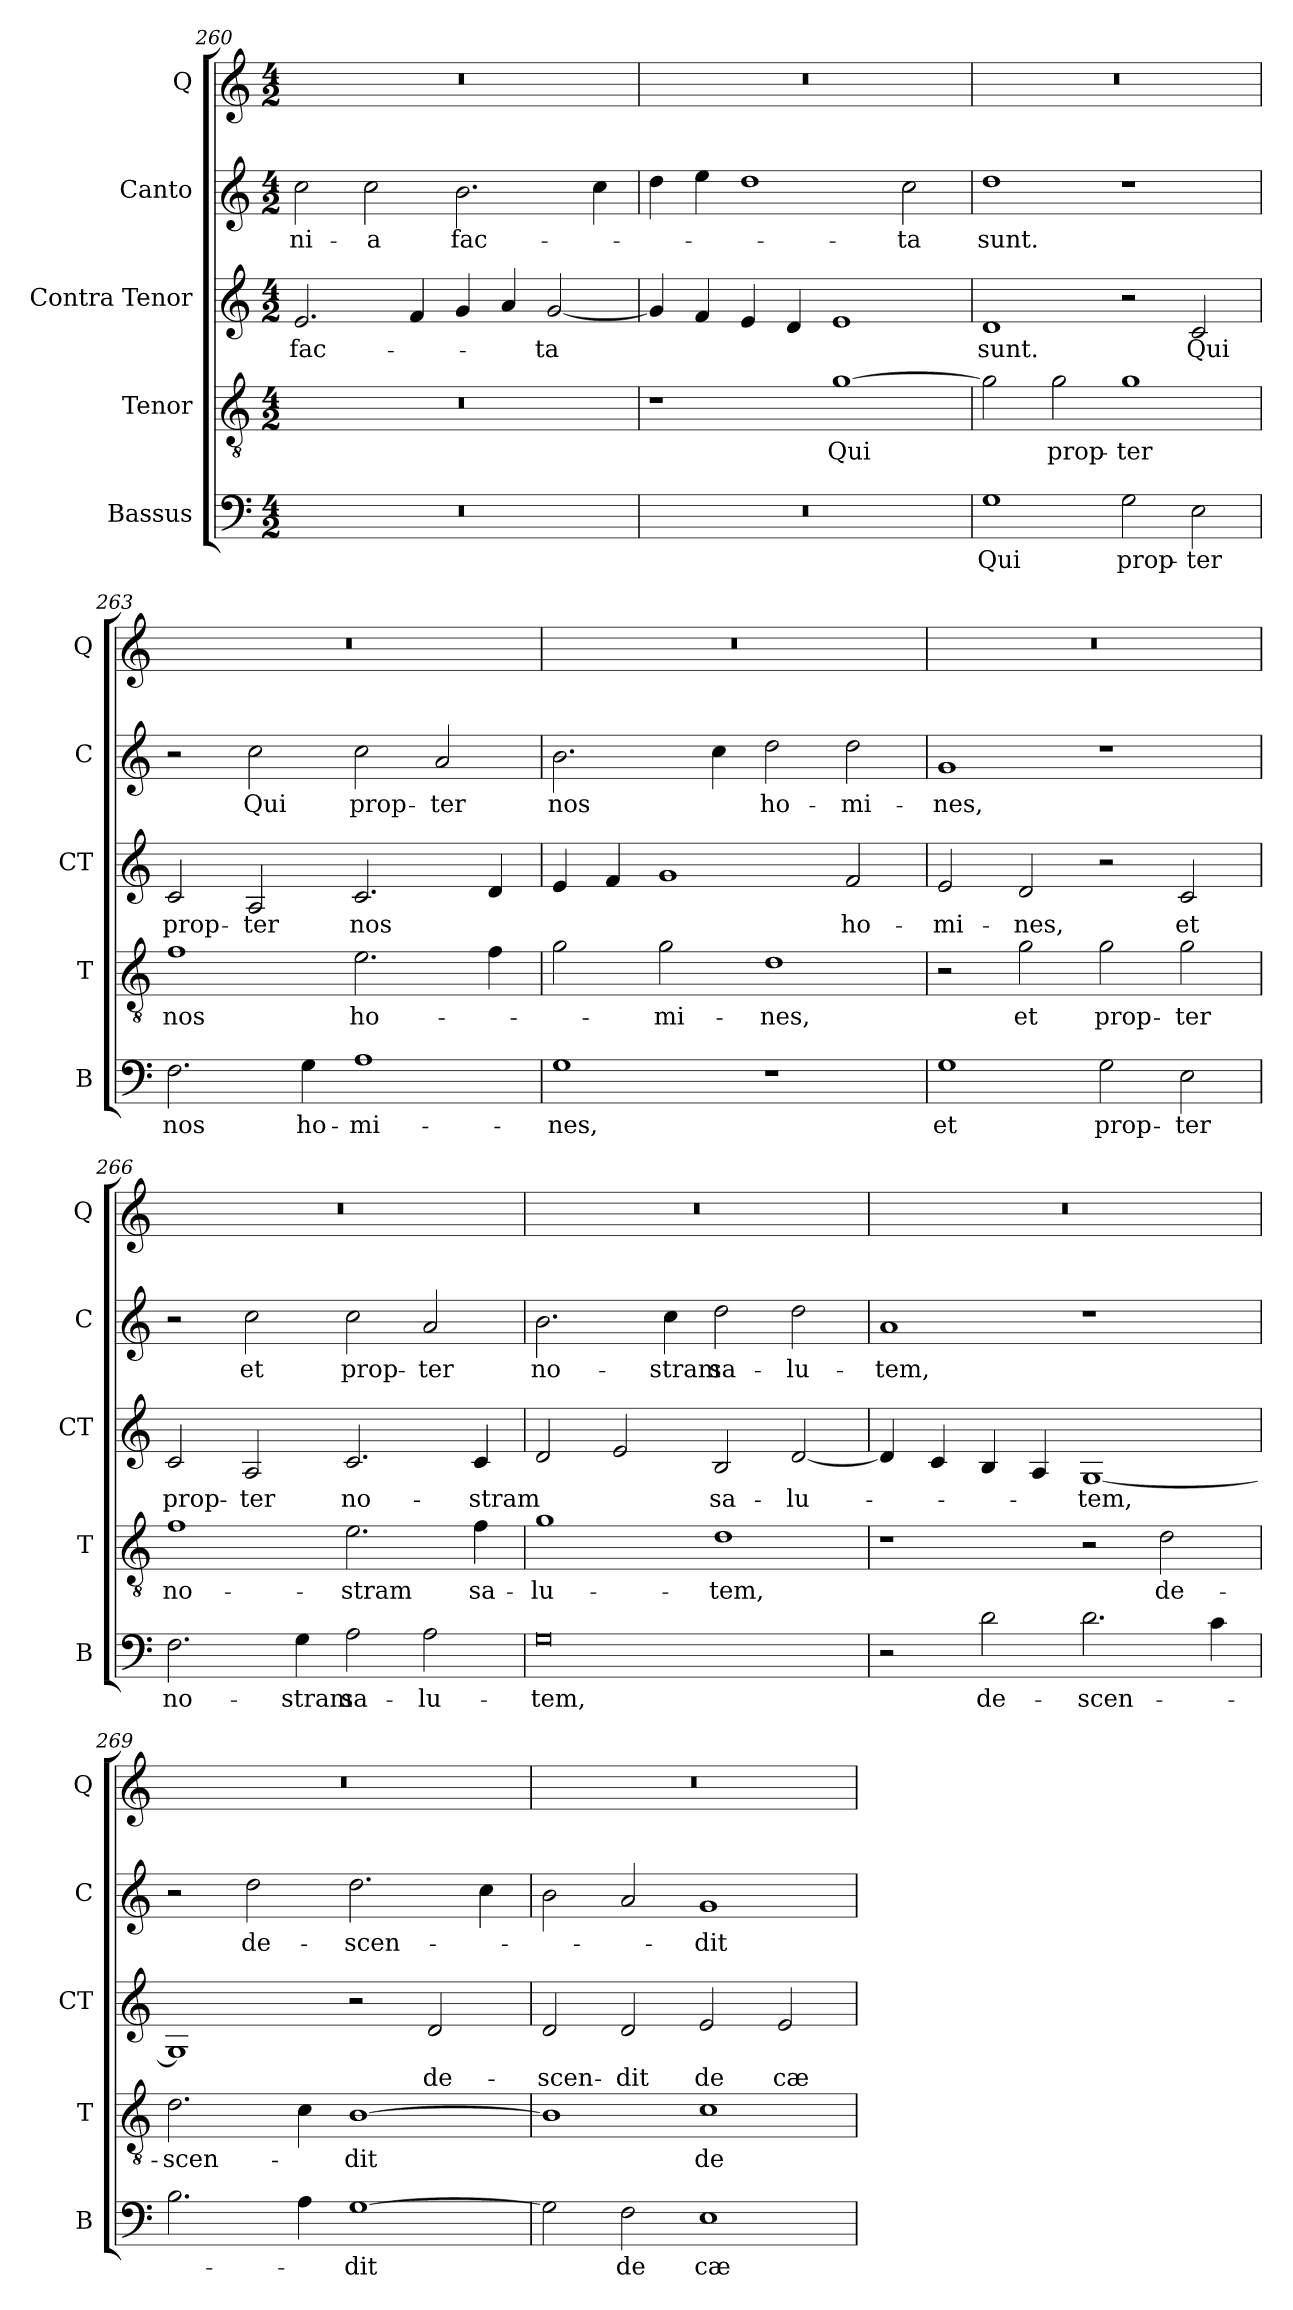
**kern	**text	**kern	**text	**kern	**text	**kern	**text	**kern
*part5	*part5	*part4	*part4	*part3	*part3	*part2	*part2	*part1
*staff5	*staff5	*staff4	*staff4	*staff3	*staff3	*staff2	*staff2	*staff1
*I"Bassus	*	*I"Tenor	*	*I"Contra Tenor	*	*I"Canto	*	*I"Q
*I'B	*	*I'T	*	*I'CT	*	*I'C	*	*I'Q
*clefF4	*	*clefGv2	*	*clefG2	*	*clefG2	*	*clefG2
*k[]	*	*k[]	*	*k[]	*	*k[]	*	*k[]
*C:	*	*C:	*	*C:	*	*C:	*	*C:
*M4/2	*	*M4/2	*	*M4/2	*	*M4/2	*	*M4/2
=260	=260	=260	=260	=260	=260	=260	=260	=260
!	!	!	!	!	!LO:LY:b	!	!	!
!	!	!	!	!	!	!	!LO:LY:b	!
0r	.	0r	.	2.e/	fac-	2cc\	-ni-	0r
!	!	!	!	!	!	!	!LO:LY:b	!
.	.	.	.	.	.	2cc\	-a	.
.	.	.	.	4f/	.	.	.	.
!	!	!	!	!	!	!	!LO:LY:b	!
.	.	.	.	4g/	.	2.b\	fac-	.
.	.	.	.	4a/	.	.	.	.
!	!	!	!	!	!LO:LY:b	!	!	!
.	.	.	.	[2g/	-ta	.	.	.
.	.	.	.	.	.	4cc\	.	.
=261	=261	=261	=261	=261	=261	=261	=261	=261
0r	.	1r	.	4g/]	.	4dd\	.	0r
.	.	.	.	4f/	.	4ee\	.	.
.	.	.	.	4e/	.	1dd	.	.
.	.	.	.	4d/	.	.	.	.
!	!	!	!LO:LY:b	!	!	!	!	!
.	.	[1g	Qui	1e	.	.	.	.
!	!	!	!	!	!	!	!LO:LY:b	!
.	.	.	.	.	.	2cc\	-ta	.
!!LO:LB:g=z
=262	=262	=262	=262	=262	=262	=262	=262	=262
!	!LO:LY:b	!	!	!	!	!	!	!
!	!	!	!	!	!LO:LY:b	!	!	!
!	!	!	!	!	!	!	!LO:LY:b	!
1G	Qui	2g\]	.	1d	sunt.	1dd	sunt.	0r
!	!	!	!LO:LY:b	!	!	!	!	!
.	.	2g\	prop-	.	.	.	.	.
!	!LO:LY:b	!	!	!	!	!	!	!
!	!	!	!LO:LY:b	!	!	!	!	!
2G\	prop-	1g	-ter	2r	.	1r	.	.
!	!LO:LY:b	!	!	!	!	!	!	!
!	!	!	!	!	!LO:LY:b	!	!	!
2E\	-ter	.	.	2c/	Qui	.	.	.
=263	=263	=263	=263	=263	=263	=263	=263	=263
!	!LO:LY:b	!	!	!	!	!	!	!
!	!	!	!LO:LY:b	!	!	!	!	!
!	!	!	!	!	!LO:LY:b	!	!	!
2.F\	nos	1f	nos	2c/	prop-	2r	.	0r
!	!	!	!	!	!LO:LY:b	!	!	!
!	!	!	!	!	!	!	!LO:LY:b	!
.	.	.	.	2A/	-ter	2cc\	Qui	.
!	!LO:LY:b	!	!	!	!	!	!	!
4G\	ho-	.	.	.	.	.	.	.
!	!LO:LY:b	!	!	!	!	!	!	!
!	!	!	!LO:LY:b	!	!	!	!	!
!	!	!	!	!	!LO:LY:b	!	!	!
!	!	!	!	!	!	!	!LO:LY:b	!
1A	-mi-	2.e\	ho-	2.c/	nos	2cc\	prop-	.
!	!	!	!	!	!	!	!LO:LY:b	!
.	.	.	.	.	.	2a/	-ter	.
.	.	4f\	.	4d/	.	.	.	.
=264	=264	=264	=264	=264	=264	=264	=264	=264
!	!LO:LY:b	!	!	!	!	!	!	!
!	!	!	!	!	!	!	!LO:LY:b	!
1G	-nes,	2g\	.	4e/	.	2.b\	nos	0r
.	.	.	.	4f/	.	.	.	.
!	!	!	!LO:LY:b	!	!	!	!	!
.	.	2g\	-mi-	1g	.	.	.	.
.	.	.	.	.	.	4cc\	.	.
!	!	!	!LO:LY:b	!	!	!	!	!
!	!	!	!	!	!	!	!LO:LY:b	!
1r	.	1d	-nes,	.	.	2dd\	ho-	.
!	!	!	!	!	!LO:LY:b	!	!	!
!	!	!	!	!	!	!	!LO:LY:b	!
.	.	.	.	2f/	ho-	2dd\	-mi-	.
=265	=265	=265	=265	=265	=265	=265	=265	=265
!	!LO:LY:b	!	!	!	!	!	!	!
!	!	!	!	!	!LO:LY:b	!	!	!
!	!	!	!	!	!	!	!LO:LY:b	!
1G	et	2r	.	2e/	-mi-	1g	-nes,	0r
!	!	!	!LO:LY:b	!	!	!	!	!
!	!	!	!	!	!LO:LY:b	!	!	!
.	.	2g\	et	2d/	-nes,	.	.	.
!	!LO:LY:b	!	!	!	!	!	!	!
!	!	!	!LO:LY:b	!	!	!	!	!
2G\	prop-	2g\	prop-	2r	.	1r	.	.
!	!LO:LY:b	!	!	!	!	!	!	!
!	!	!	!LO:LY:b	!	!	!	!	!
!	!	!	!	!	!LO:LY:b	!	!	!
2E\	-ter	2g\	-ter	2c/	et	.	.	.
=266	=266	=266	=266	=266	=266	=266	=266	=266
!	!LO:LY:b	!	!	!	!	!	!	!
!	!	!	!LO:LY:b	!	!	!	!	!
!	!	!	!	!	!LO:LY:b	!	!	!
2.F\	no-	1f	no-	2c/	prop-	2r	.	0r
!	!	!	!	!	!LO:LY:b	!	!	!
!	!	!	!	!	!	!	!LO:LY:b	!
.	.	.	.	2A/	-ter	2cc\	et	.
!	!LO:LY:b	!	!	!	!	!	!	!
4G\	-stram	.	.	.	.	.	.	.
!	!LO:LY:b	!	!	!	!	!	!	!
!	!	!	!LO:LY:b	!	!	!	!	!
!	!	!	!	!	!LO:LY:b	!	!	!
!	!	!	!	!	!	!	!LO:LY:b	!
2A\	sa-	2.e\	-stram	2.c/	no-	2cc\	prop-	.
!	!LO:LY:b	!	!	!	!	!	!	!
!	!	!	!	!	!	!	!LO:LY:b	!
2A\	-lu-	.	.	.	.	2a/	-ter	.
!	!	!	!LO:LY:b	!	!	!	!	!
!	!	!	!	!	!LO:LY:b	!	!	!
.	.	4f\	sa-	4c/	-stram	.	.	.
!!LO:LB:g=z
=267	=267	=267	=267	=267	=267	=267	=267	=267
!	!LO:LY:b	!	!	!	!	!	!	!
!	!	!	!LO:LY:b	!	!	!	!	!
!	!	!	!	!	!	!	!LO:LY:b	!
0G	-tem,	1g	-lu-	2d/	.	2.b\	no-	0r
.	.	.	.	2e/	.	.	.	.
!	!	!	!	!	!	!	!LO:LY:b	!
.	.	.	.	.	.	4cc\	-stram	.
!	!	!	!LO:LY:b	!	!	!	!	!
!	!	!	!	!	!LO:LY:b	!	!	!
!	!	!	!	!	!	!	!LO:LY:b	!
.	.	1d	-tem,	2B/	sa-	2dd\	sa-	.
!	!	!	!	!	!LO:LY:b	!	!	!
!	!	!	!	!	!	!	!LO:LY:b	!
.	.	.	.	[2d/	-lu-	2dd\	-lu-	.
=268	=268	=268	=268	=268	=268	=268	=268	=268
!	!	!	!	!	!	!	!LO:LY:b	!
2r	.	1r	.	4d/]	.	1a	-tem,	0r
.	.	.	.	4c/	.	.	.	.
!	!LO:LY:b	!	!	!	!	!	!	!
2d\	de-	.	.	4B/	.	.	.	.
.	.	.	.	4A/	.	.	.	.
!	!LO:LY:b	!	!	!	!	!	!	!
!	!	!	!	!	!LO:LY:b	!	!	!
2.d\	-scen-	2r	.	[1G	-tem,	1r	.	.
!	!	!	!LO:LY:b	!	!	!	!	!
.	.	2d\	de-	.	.	.	.	.
4c\	.	.	.	.	.	.	.	.
=269	=269	=269	=269	=269	=269	=269	=269	=269
!	!	!	!LO:LY:b	!	!	!	!	!
2.B\	.	2.d\	-scen-	1G]	.	2r	.	0r
!	!	!	!	!	!	!	!LO:LY:b	!
.	.	.	.	.	.	2dd\	de-	.
4A\	.	4c\	.	.	.	.	.	.
!	!LO:LY:b	!	!	!	!	!	!	!
!	!	!	!LO:LY:b	!	!	!	!	!
!	!	!	!	!	!	!	!LO:LY:b	!
[1G	-dit	[1B	-dit	2r	.	2.dd\	-scen-	.
!	!	!	!	!	!LO:LY:b	!	!	!
.	.	.	.	2d/	de-	.	.	.
.	.	.	.	.	.	4cc\	.	.
=270	=270	=270	=270	=270	=270	=270	=270	=270
!	!	!	!	!	!LO:LY:b	!	!	!
2G\]	.	1B]	.	2d/	-scen-	2b\	.	0r
!	!LO:LY:b	!	!	!	!	!	!	!
!	!	!	!	!	!LO:LY:b	!	!	!
2F\	de	.	.	2d/	-dit	2a/	.	.
!	!LO:LY:b	!	!	!	!	!	!	!
!	!	!	!LO:LY:b	!	!	!	!	!
!	!	!	!	!	!LO:LY:b	!	!	!
!	!	!	!	!	!	!	!LO:LY:b	!
1E	cæ-	1c	de	2e/	de	1g	-dit	.
!	!	!	!	!	!LO:LY:b	!	!	!
.	.	.	.	2e/	cæ-	.	.	.
=	=	=	=	=	=	=	=	=
*-	*-	*-	*-	*-	*-	*-	*-	*-
